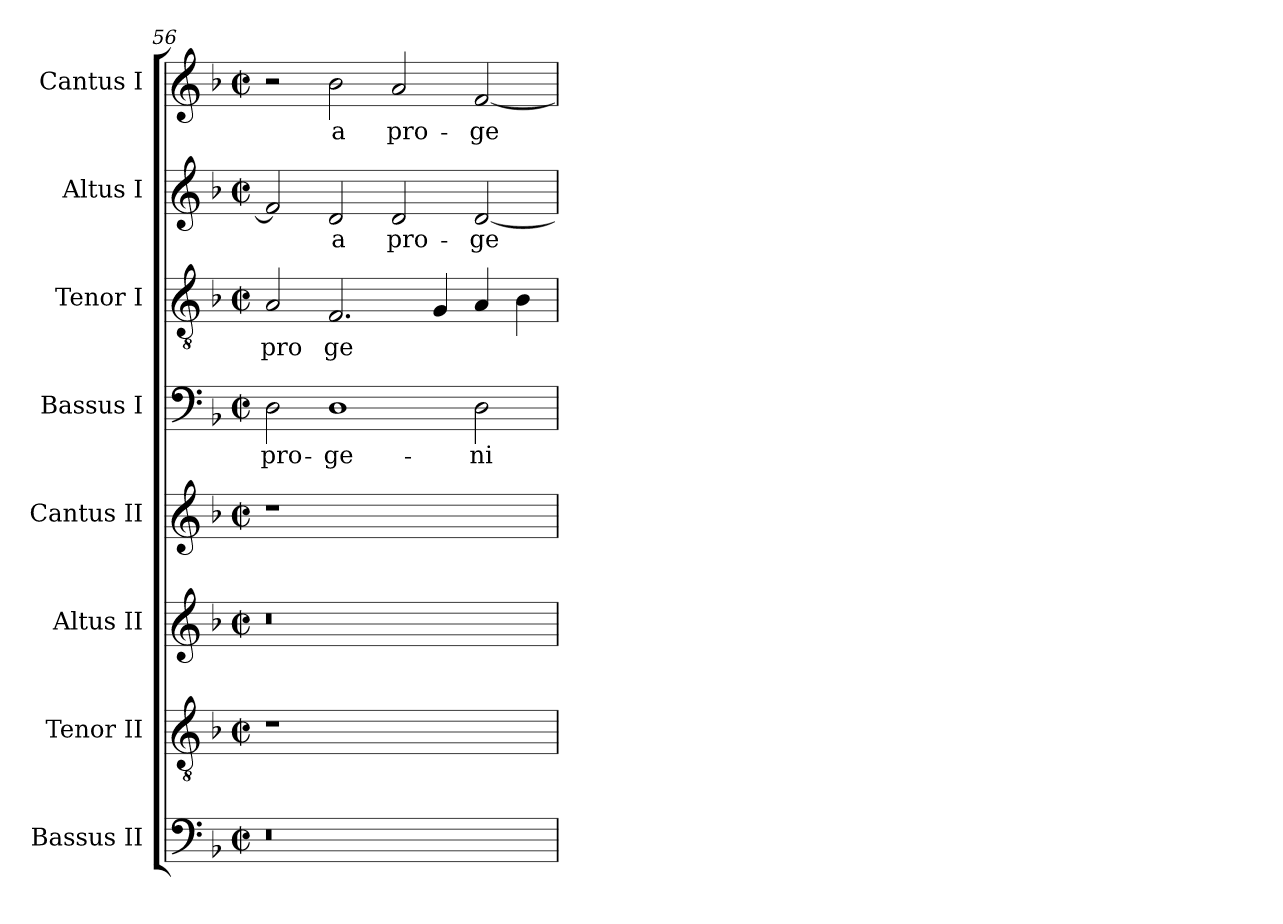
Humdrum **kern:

**kern	**kern	**kern	**kern	**kern	**text	**kern	**text	**kern	**text	**kern	**text
*part8	*part7	*part6	*part5	*part4	*part4	*part3	*part3	*part2	*part2	*part1	*part1
*staff8	*staff7	*staff6	*staff5	*staff4	*staff4	*staff3	*staff3	*staff2	*staff2	*staff1	*staff1
*I"Bassus II	*I"Tenor II	*I"Altus II	*I"Cantus II	*I"Bassus I	*	*I"Tenor I	*	*I"Altus I	*	*I"Cantus I	*
*clefF4	*clefGv2	*clefG2	*clefG2	*clefF4	*	*clefGv2	*	*clefG2	*	*clefG2	*
*k[b-]	*k[b-]	*k[b-]	*k[b-]	*k[b-]	*	*k[b-]	*	*k[b-]	*	*k[b-]	*
*F:	*F:	*F:	*F:	*F:	*	*F:	*	*F:	*	*F:	*
*M2/2	*M2/2	*M2/2	*M2/2	*M2/2	*	*M2/2	*	*M2/2	*	*M2/2	*
*met(c|)	*met(c|)	*met(c|)	*met(c|)	*met(c|)	*	*met(c|)	*	*met(c|)	*	*met(c|)	*
=56	=56	=56	=56	=56	=56	=56	=56	=56	=56	=56	=56
!	!	!	!	!	!LO:LY:b:cj	!	!LO:LY:b:cj	!	!LO:LY:b:cj	!	!
0r	1r	0r	1r	2D\	pro-	2A/	pro	2f/]	.	2r	.
!	!	!	!	!	!LO:LY:b:cj	!	!LO:LY:b:cj	!	!LO:LY:b:cj	!	!LO:LY:b:cj
.	.	.	.	1D	-ge-	2.F/	ge	2d/	a	2b-\	a
!	!	!	!	!	!	!	!	!	!LO:LY:b:cj	!	!LO:LY:b:cj
.	1ryy	.	1ryy	.	.	.	.	2d/	pro-	2a/	pro-
!	!	!	!	!	!	!	!LO:LY:b:cj	!	!	!	!
.	.	.	.	.	.	4G/	.	.	.	.	.
!	!	!	!	!	!LO:LY:b:cj	!	!LO:LY:b:cj	!	!LO:LY:b:cj	!	!LO:LY:b:cj
.	.	.	.	2D\	-ni-	4A/	.	[<2d/	-ge-	[<2f/	-ge-
!	!	!	!	!	!	!	!LO:LY:b:cj	!	!	!	!
.	.	.	.	.	.	4B-\	.	.	.	.	.
=	=	=	=	=	=	=	=	=	=	=	=
*-	*-	*-	*-	*-	*-	*-	*-	*-	*-	*-	*-
